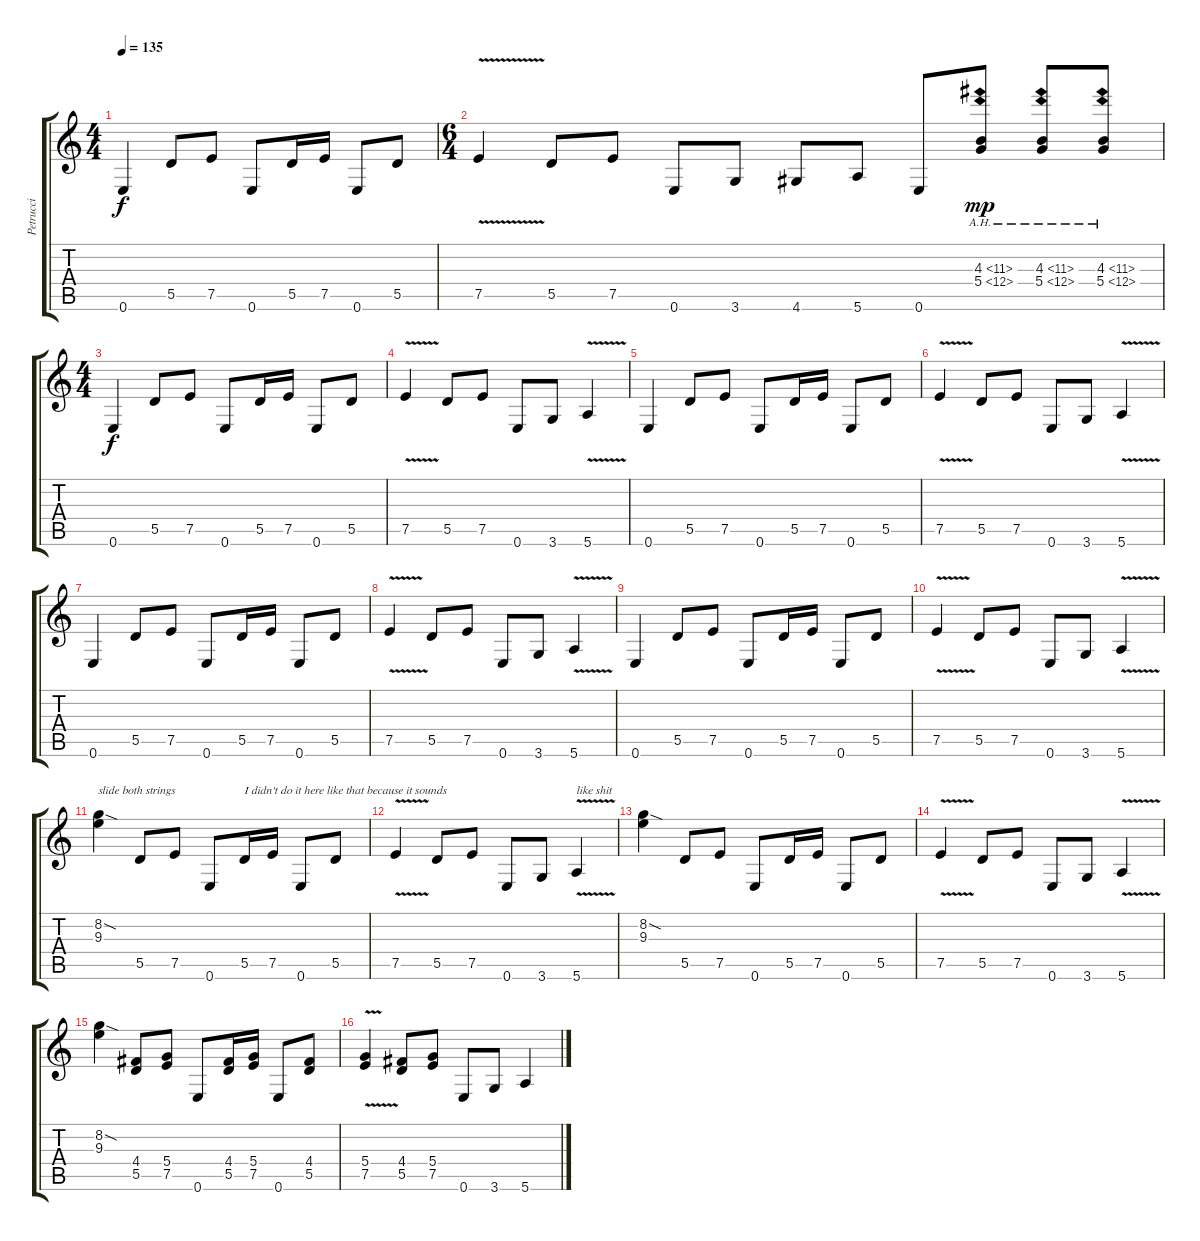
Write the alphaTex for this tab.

\track ("Petrucci" "Petrucci") {instrument distortionguitar}
\staff {score tabs}
\tuning (E4 B3 G3 D3 A2 E2) {hide}
\ts (4 4)
\tempo 135
\clef g2
\ks c
0.6.4{dy f} 5.5.8 7.5.8 0.6.8 5.5.16 7.5.16 0.6.8 5.5.8 |
\ts (6 4)
7.5{v}.4 5.5.8 7.5.8 0.6.8 3.6.8 4.6.8 5.6.8 0.6.8 (4.3{ah 7} 5.4{ah 7}).8{dy mp} (4.3{ah 7} 5.4{ah 7}).8 (4.3{ah 7} 5.4{ah 7}).8 |
\ts (4 4)
0.6.4{dy f} 5.5.8 7.5.8 0.6.8 5.5.16 7.5.16 0.6.8 5.5.8 |
7.5{v}.4 5.5.8 7.5.8 0.6.8 3.6.8 5.6{v}.4 |
0.6.4 5.5.8 7.5.8 0.6.8 5.5.16 7.5.16 0.6.8 5.5.8 |
7.5{v}.4 5.5.8 7.5.8 0.6.8 3.6.8 5.6{v}.4 |
0.6.4 5.5.8 7.5.8 0.6.8 5.5.16 7.5.16 0.6.8 5.5.8 |
7.5{v}.4 5.5.8 7.5.8 0.6.8 3.6.8 5.6{v}.4 |
0.6.4 5.5.8 7.5.8 0.6.8 5.5.16 7.5.16 0.6.8 5.5.8 |
7.5{v}.4 5.5.8 7.5.8 0.6.8 3.6.8 5.6{v}.4 |
(8.2{sod} 9.3).4{txt "slide both strings"} 5.5.8 7.5.8 0.6.8 5.5.16{txt "I didn't do it here like that because it sounds"} 7.5.16 0.6.8 5.5.8 |
7.5{v}.4 5.5.8 7.5.8 0.6.8 3.6.8 5.6{v}.4{txt "like shit"} |
(8.2{sod} 9.3).4 5.5.8 7.5.8 0.6.8 5.5.16 7.5.16 0.6.8 5.5.8 |
7.5{v}.4 5.5.8 7.5.8 0.6.8 3.6.8 5.6{v}.4 |
(8.2{sod} 9.3).4 (4.4 5.5).8 (5.4 7.5).8 0.6.8 (4.4 5.5).16 (5.4 7.5).16 0.6.8 (4.4 5.5).8 |
(5.4 7.5{v}).4 (4.4 5.5).8 (5.4 7.5).8 0.6.8 3.6.8 5.6.4
